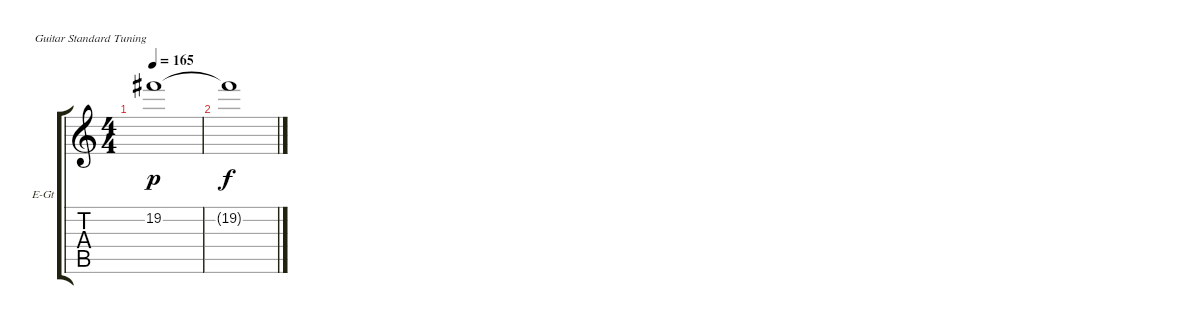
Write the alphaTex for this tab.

\defaultSystemsLayout 4
\bracketExtendMode groupsimilarinstruments
\firstSystemTrackNameOrientation horizontal
\otherSystemsTrackNameOrientation horizontal
\track ("Electric Guitar" "E-Gt") {instrument electricguitarclean}
\staff {score tabs}
\tuning (E4 B3 G3 D3 A2 E2)
\ts (4 4)
\tempo 165
\clef g2
\ks c
19.2.1{dy p} |
19.2{t}.1{dy f}
